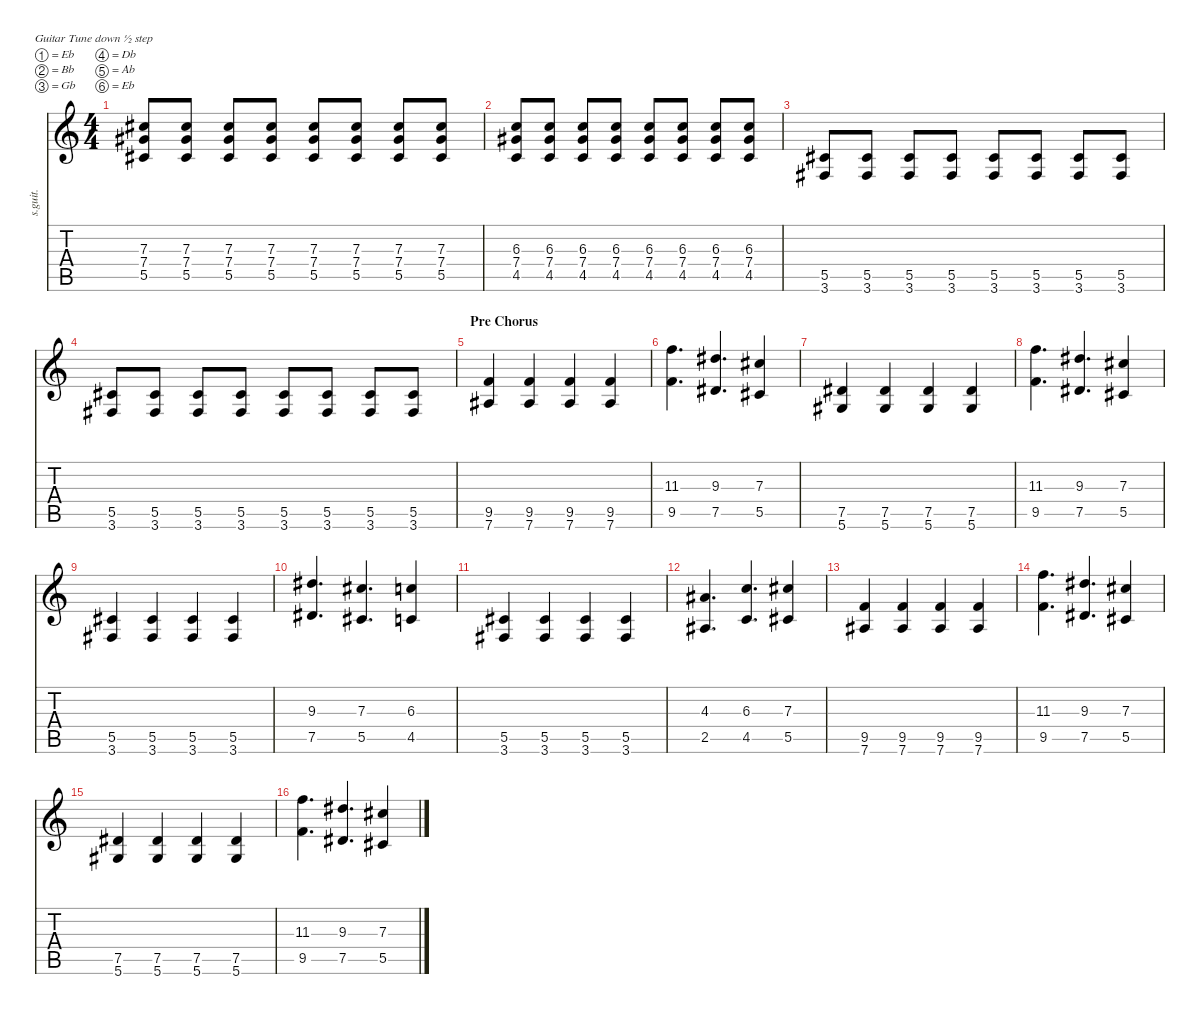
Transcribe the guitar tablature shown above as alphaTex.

\defaultSystemsLayout 4
\hideDynamics
\bracketExtendMode nobrackets
\track ("Dave Keuning - Rhythm Guitar" "s.guit.") {instrument overdrivenguitar}
\staff {score tabs}
\tuning (Eb4 Bb3 Gb3 Db3 Ab2 Eb2)
\ts (4 4)
\tempo (148 hide)
\clef g2
\ks c
(7.3{acc #} 7.4{acc #} 5.5{acc #}).8{lyrics (0 "") lyrics (1 "") lyrics (2 "") lyrics (3 "") lyrics (4 "") dy f} (7.3{acc #} 7.4{acc #} 5.5{acc #}).8{lyrics (0 "") lyrics (1 "") lyrics (2 "") lyrics (3 "") lyrics (4 "")} (7.3{acc #} 7.4{acc #} 5.5{acc #}).8{lyrics (0 "") lyrics (1 "") lyrics (2 "") lyrics (3 "") lyrics (4 "")} (7.3{acc #} 7.4{acc #} 5.5{acc #}).8{lyrics (0 "") lyrics (1 "") lyrics (2 "") lyrics (3 "") lyrics (4 "")} (7.3{acc #} 7.4{acc #} 5.5{acc #}).8{lyrics (0 "") lyrics (1 "") lyrics (2 "") lyrics (3 "") lyrics (4 "")} (7.3{acc #} 7.4{acc #} 5.5{acc #}).8{lyrics (0 "") lyrics (1 "") lyrics (2 "") lyrics (3 "") lyrics (4 "")} (7.3{acc #} 7.4{acc #} 5.5{acc #}).8{lyrics (0 "") lyrics (1 "") lyrics (2 "") lyrics (3 "") lyrics (4 "")} (7.3{acc #} 7.4{acc #} 5.5{acc #}).8{lyrics (0 "") lyrics (1 "") lyrics (2 "") lyrics (3 "") lyrics (4 "")} |
(6.3 7.4{acc #} 4.5).8{lyrics (0 "") lyrics (1 "") lyrics (2 "") lyrics (3 "") lyrics (4 "")} (6.3 7.4{acc #} 4.5).8{lyrics (0 "") lyrics (1 "") lyrics (2 "") lyrics (3 "") lyrics (4 "")} (6.3 7.4{acc #} 4.5).8{lyrics (0 "") lyrics (1 "") lyrics (2 "") lyrics (3 "") lyrics (4 "")} (6.3 7.4{acc #} 4.5).8{lyrics (0 "") lyrics (1 "") lyrics (2 "") lyrics (3 "") lyrics (4 "")} (6.3 7.4{acc #} 4.5).8{lyrics (0 "") lyrics (1 "") lyrics (2 "") lyrics (3 "") lyrics (4 "")} (6.3 7.4{acc #} 4.5).8{lyrics (0 "") lyrics (1 "") lyrics (2 "") lyrics (3 "") lyrics (4 "")} (6.3 7.4{acc #} 4.5).8{lyrics (0 "") lyrics (1 "") lyrics (2 "") lyrics (3 "") lyrics (4 "")} (6.3 7.4{acc #} 4.5).8{lyrics (0 "") lyrics (1 "") lyrics (2 "") lyrics (3 "") lyrics (4 "")} |
(5.5{acc #} 3.6{acc #}).8{lyrics (0 "") lyrics (1 "") lyrics (2 "") lyrics (3 "") lyrics (4 "")} (5.5{acc #} 3.6{acc #}).8{lyrics (0 "") lyrics (1 "") lyrics (2 "") lyrics (3 "") lyrics (4 "")} (5.5{acc #} 3.6{acc #}).8{lyrics (0 "") lyrics (1 "") lyrics (2 "") lyrics (3 "") lyrics (4 "")} (5.5{acc #} 3.6{acc #}).8{lyrics (0 "") lyrics (1 "") lyrics (2 "") lyrics (3 "") lyrics (4 "")} (5.5{acc #} 3.6{acc #}).8{lyrics (0 "") lyrics (1 "") lyrics (2 "") lyrics (3 "") lyrics (4 "")} (5.5{acc #} 3.6{acc #}).8{lyrics (0 "") lyrics (1 "") lyrics (2 "") lyrics (3 "") lyrics (4 "")} (5.5{acc #} 3.6{acc #}).8{lyrics (0 "") lyrics (1 "") lyrics (2 "") lyrics (3 "") lyrics (4 "")} (5.5{acc #} 3.6{acc #}).8{lyrics (0 "") lyrics (1 "") lyrics (2 "") lyrics (3 "") lyrics (4 "")} |
(5.5{acc #} 3.6{acc #}).8{lyrics (0 "") lyrics (1 "") lyrics (2 "") lyrics (3 "") lyrics (4 "")} (5.5{acc #} 3.6{acc #}).8{lyrics (0 "") lyrics (1 "") lyrics (2 "") lyrics (3 "") lyrics (4 "")} (5.5{acc #} 3.6{acc #}).8{lyrics (0 "") lyrics (1 "") lyrics (2 "") lyrics (3 "") lyrics (4 "")} (5.5{acc #} 3.6{acc #}).8{lyrics (0 "") lyrics (1 "") lyrics (2 "") lyrics (3 "") lyrics (4 "")} (5.5{acc #} 3.6{acc #}).8{lyrics (0 "") lyrics (1 "") lyrics (2 "") lyrics (3 "") lyrics (4 "")} (5.5{acc #} 3.6{acc #}).8{lyrics (0 "") lyrics (1 "") lyrics (2 "") lyrics (3 "") lyrics (4 "")} (5.5{acc #} 3.6{acc #}).8{lyrics (0 "") lyrics (1 "") lyrics (2 "") lyrics (3 "") lyrics (4 "")} (5.5{acc #} 3.6{acc #}).8{lyrics (0 "") lyrics (1 "") lyrics (2 "") lyrics (3 "") lyrics (4 "")} |
\section ("" "Pre Chorus")
(9.5 7.6{acc #}).4{lyrics (0 "") lyrics (1 "") lyrics (2 "") lyrics (3 "") lyrics (4 "")} (9.5 7.6{acc #}).4{lyrics (0 "") lyrics (1 "") lyrics (2 "") lyrics (3 "") lyrics (4 "")} (9.5 7.6{acc #}).4{lyrics (0 "") lyrics (1 "") lyrics (2 "") lyrics (3 "") lyrics (4 "")} (9.5 7.6{acc #}).4{lyrics (0 "") lyrics (1 "") lyrics (2 "") lyrics (3 "") lyrics (4 "")} |
(11.3 9.5).4{d lyrics (0 "") lyrics (1 "") lyrics (2 "") lyrics (3 "") lyrics (4 "")} (9.3{acc #} 7.5{acc #}).4{d lyrics (0 "") lyrics (1 "") lyrics (2 "") lyrics (3 "") lyrics (4 "")} (7.3{acc #} 5.5{acc #}).4{lyrics (0 "") lyrics (1 "") lyrics (2 "") lyrics (3 "") lyrics (4 "")} |
(7.5{acc #} 5.6{acc #}).4{lyrics (0 "") lyrics (1 "") lyrics (2 "") lyrics (3 "") lyrics (4 "")} (7.5{acc #} 5.6{acc #}).4{lyrics (0 "") lyrics (1 "") lyrics (2 "") lyrics (3 "") lyrics (4 "")} (7.5{acc #} 5.6{acc #}).4{lyrics (0 "") lyrics (1 "") lyrics (2 "") lyrics (3 "") lyrics (4 "")} (7.5{acc #} 5.6{acc #}).4{lyrics (0 "") lyrics (1 "") lyrics (2 "") lyrics (3 "") lyrics (4 "")} |
(11.3 9.5).4{d lyrics (0 "") lyrics (1 "") lyrics (2 "") lyrics (3 "") lyrics (4 "")} (9.3{acc #} 7.5{acc #}).4{d lyrics (0 "") lyrics (1 "") lyrics (2 "") lyrics (3 "") lyrics (4 "")} (7.3{acc #} 5.5{acc #}).4{lyrics (0 "") lyrics (1 "") lyrics (2 "") lyrics (3 "") lyrics (4 "")} |
(5.5{acc #} 3.6{acc #}).4{lyrics (0 "") lyrics (1 "") lyrics (2 "") lyrics (3 "") lyrics (4 "")} (5.5{acc #} 3.6{acc #}).4{lyrics (0 "") lyrics (1 "") lyrics (2 "") lyrics (3 "") lyrics (4 "")} (5.5{acc #} 3.6{acc #}).4{lyrics (0 "") lyrics (1 "") lyrics (2 "") lyrics (3 "") lyrics (4 "")} (5.5{acc #} 3.6{acc #}).4{lyrics (0 "") lyrics (1 "") lyrics (2 "") lyrics (3 "") lyrics (4 "")} |
(9.3{acc #} 7.5{acc #}).4{d lyrics (0 "") lyrics (1 "") lyrics (2 "") lyrics (3 "") lyrics (4 "")} (7.3{acc #} 5.5{acc #}).4{d lyrics (0 "") lyrics (1 "") lyrics (2 "") lyrics (3 "") lyrics (4 "")} (6.3 4.5).4{lyrics (0 "") lyrics (1 "") lyrics (2 "") lyrics (3 "") lyrics (4 "")} |
(3.6{acc #} 5.5{acc #}).4{lyrics (0 "") lyrics (1 "") lyrics (2 "") lyrics (3 "") lyrics (4 "")} (5.5{acc #} 3.6{acc #}).4{lyrics (0 "") lyrics (1 "") lyrics (2 "") lyrics (3 "") lyrics (4 "")} (3.6{acc #} 5.5{acc #}).4{lyrics (0 "") lyrics (1 "") lyrics (2 "") lyrics (3 "") lyrics (4 "")} (3.6{acc #} 5.5{acc #}).4{lyrics (0 "") lyrics (1 "") lyrics (2 "") lyrics (3 "") lyrics (4 "")} |
(4.3{acc #} 2.5{acc #}).4{d lyrics (0 "") lyrics (1 "") lyrics (2 "") lyrics (3 "") lyrics (4 "")} (6.3 4.5).4{d lyrics (0 "") lyrics (1 "") lyrics (2 "") lyrics (3 "") lyrics (4 "")} (7.3{acc #} 5.5{acc #}).4{lyrics (0 "") lyrics (1 "") lyrics (2 "") lyrics (3 "") lyrics (4 "")} |
(9.5 7.6{acc #}).4{lyrics (0 "") lyrics (1 "") lyrics (2 "") lyrics (3 "") lyrics (4 "")} (9.5 7.6{acc #}).4{lyrics (0 "") lyrics (1 "") lyrics (2 "") lyrics (3 "") lyrics (4 "")} (9.5 7.6{acc #}).4{lyrics (0 "") lyrics (1 "") lyrics (2 "") lyrics (3 "") lyrics (4 "")} (9.5 7.6{acc #}).4{lyrics (0 "") lyrics (1 "") lyrics (2 "") lyrics (3 "") lyrics (4 "")} |
(11.3 9.5).4{d lyrics (0 "") lyrics (1 "") lyrics (2 "") lyrics (3 "") lyrics (4 "")} (9.3{acc #} 7.5{acc #}).4{d lyrics (0 "") lyrics (1 "") lyrics (2 "") lyrics (3 "") lyrics (4 "")} (7.3{acc #} 5.5{acc #}).4{lyrics (0 "") lyrics (1 "") lyrics (2 "") lyrics (3 "") lyrics (4 "")} |
(7.5{acc #} 5.6{acc #}).4{lyrics (0 "") lyrics (1 "") lyrics (2 "") lyrics (3 "") lyrics (4 "")} (7.5{acc #} 5.6{acc #}).4{lyrics (0 "") lyrics (1 "") lyrics (2 "") lyrics (3 "") lyrics (4 "")} (7.5{acc #} 5.6{acc #}).4{lyrics (0 "") lyrics (1 "") lyrics (2 "") lyrics (3 "") lyrics (4 "")} (7.5{acc #} 5.6{acc #}).4{lyrics (0 "") lyrics (1 "") lyrics (2 "") lyrics (3 "") lyrics (4 "")} |
(11.3 9.5).4{d lyrics (0 "") lyrics (1 "") lyrics (2 "") lyrics (3 "") lyrics (4 "")} (9.3{acc #} 7.5{acc #}).4{d lyrics (0 "") lyrics (1 "") lyrics (2 "") lyrics (3 "") lyrics (4 "")} (7.3{acc #} 5.5{acc #}).4{lyrics (0 "") lyrics (1 "") lyrics (2 "") lyrics (3 "") lyrics (4 "")}
